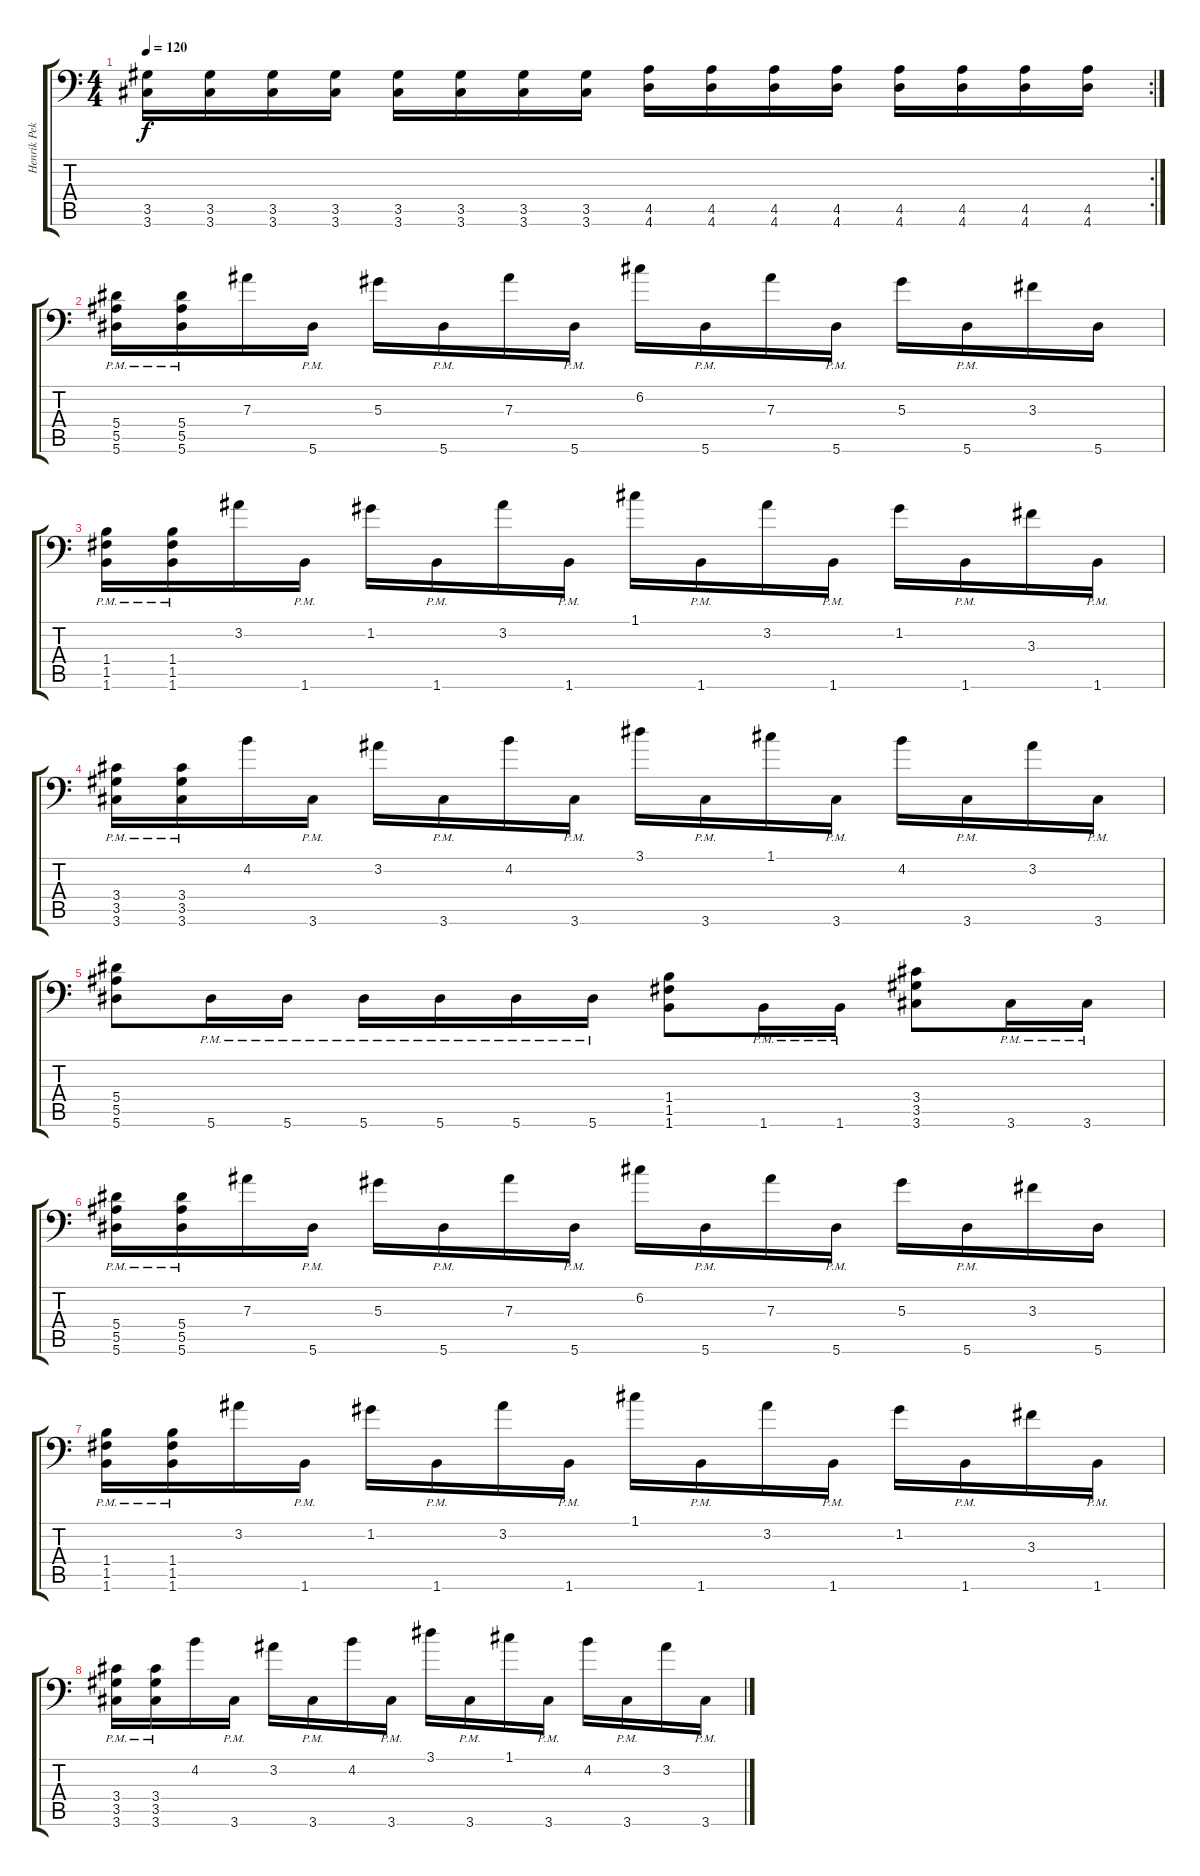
\track ("Henrik Pekár (Lead)" "Henrik Pek") {instrument distortionguitar}
\staff {score tabs}
\tuning (C4 G3 Eb3 Bb2 F2 Bb1) {hide}
\rc 2
\ts (4 4)
\tempo 120
\clef f4
\ks c
(3.5 3.6).16{dy f} (3.5 3.6).16 (3.5 3.6).16 (3.5 3.6).16 (3.5 3.6).16 (3.5 3.6).16 (3.5 3.6).16 (3.5 3.6).16 (4.5 4.6).16 (4.5 4.6).16 (4.5 4.6).16 (4.5 4.6).16 (4.5 4.6).16 (4.5 4.6).16 (4.5 4.6).16 (4.5 4.6).16 |
(5.4{pm} 5.5{pm} 5.6{pm}).16 (5.4{pm} 5.5{pm} 5.6{pm}).16 7.3.16 5.6{pm}.16 5.3.16 5.6{pm}.16 7.3.16 5.6{pm}.16 6.2.16 5.6{pm}.16 7.3.16 5.6{pm}.16 5.3.16 5.6{pm}.16 3.3.16 5.6.16 |
(1.4{pm} 1.5{pm} 1.6{pm}).16 (1.4{pm} 1.5{pm} 1.6{pm}).16 3.2.16 1.6{pm}.16 1.2.16 1.6{pm}.16 3.2.16 1.6{pm}.16 1.1.16 1.6{pm}.16 3.2.16 1.6{pm}.16 1.2.16 1.6{pm}.16 3.3.16 1.6{pm}.16 |
(3.4{pm} 3.5{pm} 3.6{pm}).16 (3.4{pm} 3.5{pm} 3.6{pm}).16 4.2.16 3.6{pm}.16 3.2.16 3.6{pm}.16 4.2.16 3.6{pm}.16 3.1.16 3.6{pm}.16 1.1.16 3.6{pm}.16 4.2.16 3.6{pm}.16 3.2.16 3.6{pm}.16 |
(5.4 5.5 5.6).8 5.6{pm}.16 5.6{pm}.16 5.6{pm}.16 5.6{pm}.16 5.6{pm}.16 5.6{pm}.16 (1.4 1.5 1.6).8 1.6{pm}.16 1.6{pm}.16 (3.4 3.5 3.6).8 3.6{pm}.16 3.6{pm}.16 |
(5.4{pm} 5.5{pm} 5.6{pm}).16 (5.4{pm} 5.5{pm} 5.6{pm}).16 7.3.16 5.6{pm}.16 5.3.16 5.6{pm}.16 7.3.16 5.6{pm}.16 6.2.16 5.6{pm}.16 7.3.16 5.6{pm}.16 5.3.16 5.6{pm}.16 3.3.16 5.6.16 |
(1.4{pm} 1.5{pm} 1.6{pm}).16 (1.4{pm} 1.5{pm} 1.6{pm}).16 3.2.16 1.6{pm}.16 1.2.16 1.6{pm}.16 3.2.16 1.6{pm}.16 1.1.16 1.6{pm}.16 3.2.16 1.6{pm}.16 1.2.16 1.6{pm}.16 3.3.16 1.6{pm}.16 |
(3.4{pm} 3.5{pm} 3.6{pm}).16 (3.4{pm} 3.5{pm} 3.6{pm}).16 4.2.16 3.6{pm}.16 3.2.16 3.6{pm}.16 4.2.16 3.6{pm}.16 3.1.16 3.6{pm}.16 1.1.16 3.6{pm}.16 4.2.16 3.6{pm}.16 3.2.16 3.6{pm}.16
